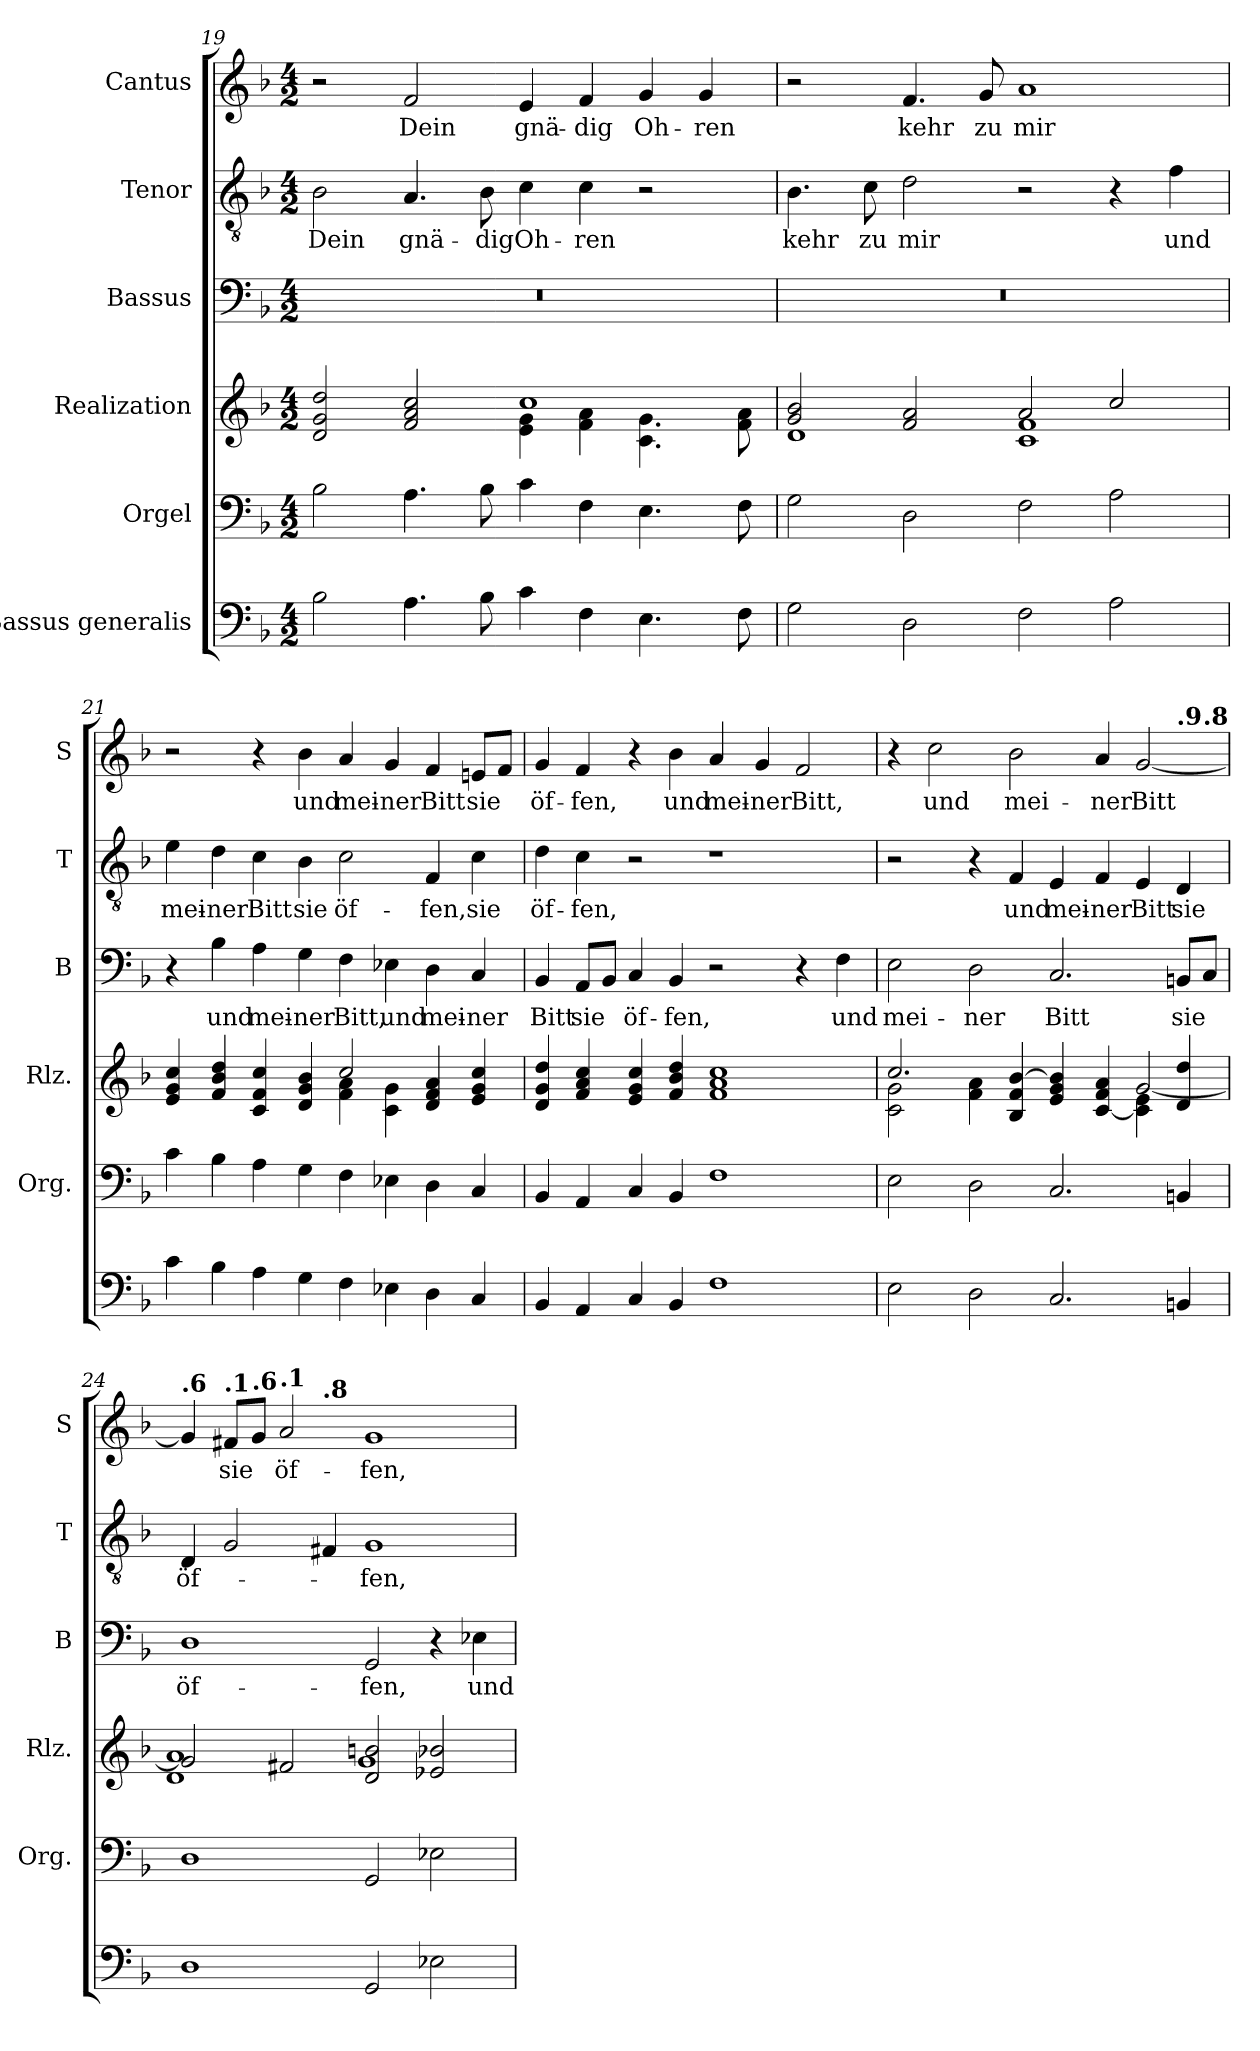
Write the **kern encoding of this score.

**kern	**kern	**kern	**kern	**text	**kern	**text	**kern	**text
*part6	*part5	*part4	*part3	*part3	*part2	*part2	*part1	*part1
*staff6	*staff5	*staff4	*staff3	*staff3	*staff2	*staff2	*staff1	*staff1
*I"Bassus generalis	*I"Orgel	*I"Realization	*I"Bassus	*	*I"Tenor	*	*I"Cantus	*
*	*I'Org.	*I'Rlz.	*I'B	*	*I'T	*	*I'S	*
*clefF4	*clefF4	*clefG2	*clefF4	*	*clefGv2	*	*clefG2	*
*k[b-]	*k[b-]	*k[b-]	*k[b-]	*	*k[b-]	*	*k[b-]	*
*F:	*F:	*F:	*F:	*	*F:	*	*F:	*
*M4/2	*M4/2	*M4/2	*M4/2	*	*M4/2	*	*M4/2	*
*MM116	*MM116	*MM116	*MM116	*	*MM116	*	*MM116	*
=19	=19	=19	=19	=19	=19	=19	=19	=19
*	*	*^	*	*	*	*	*	*
!	!	!	!	!	!	!	!LO:LY:b	!	!
2B-\	2B-\	2d/ 2g/ 2dd/	1ryy	0r	.	2B-\	Dein	2r	.
!	!	!	!	!	!	!	!LO:LY:b	!	!LO:LY:b
4.A\	4.A\	2f/ 2a/ 2cc/	.	.	.	4.A/	gnä-	2f/	Dein
!	!	!	!	!	!	!	!LO:LY:b	!	!
8B-\	8B-\	.	.	.	.	8B-\	-dig	.	.
!	!	!	!	!	!	!	!LO:LY:b	!	!LO:LY:b
4c\	4c\	1cc	4e\ 4g\	.	.	4c\	Oh-	4e/	gnä-
!	!	!	!	!	!	!	!LO:LY:b	!	!LO:LY:b
4F\	4F\	.	4f\ 4a\	.	.	4c\	-ren	4f/	-dig
!	!	!	!	!	!	!	!	!	!LO:LY:b
4.E\	4.E\	.	4.c\ 4.g\	.	.	2r	.	4g/	Oh-
!	!	!	!	!	!	!	!	!	!LO:LY:b
.	.	.	.	.	.	.	.	4g/	-ren
8F\	8F\	.	8f\ 8a\	.	.	.	.	.	.
=20	=20	=20	=20	=20	=20	=20	=20	=20	=20
!	!	!	!	!	!	!	!LO:LY:b	!	!
2G\	2G\	2g/ 2b-/	1d	0r	.	4.B-\	kehr	2r	.
!	!	!	!	!	!	!	!LO:LY:b	!	!
.	.	.	.	.	.	8c\	zu	.	.
!	!	!	!	!	!	!	!LO:LY:b	!	!LO:LY:b
2D\	2D\	2f/ 2a/	.	.	.	2d\	mir	4.f/	kehr
!	!	!	!	!	!	!	!	!	!LO:LY:b
.	.	.	.	.	.	.	.	8g/	zu
!	!	!	!	!	!	!	!	!	!LO:LY:b
2F\	2F\	2a/	1c 1f	.	.	2r	.	1a	mir
2A\	2A\	2cc/	.	.	.	4r	.	.	.
!	!	!	!	!	!	!	!LO:LY:b	!	!
.	.	.	.	.	.	4f\	und	.	.
!!LO:PB:g=z
=21	=21	=21	=21	=21	=21	=21	=21	=21	=21
!	!	!	!	!	!	!	!LO:LY:b	!	!
4c\	4c\	4e/ 4g/ 4cc/	1ryy	4r	.	4e\	mei-	2r	.
!	!	!	!	!	!LO:LY:b	!	!LO:LY:b	!	!
4B-\	4B-\	4f/ 4b-/ 4dd/	.	4B-\	und	4d\	-ner	.	.
!	!	!	!	!	!LO:LY:b	!	!LO:LY:b	!	!
4A\	4A\	4c/ 4f/ 4cc/	.	4A\	mei-	4c\	Bitt	4r	.
!	!	!	!	!	!LO:LY:b	!	!LO:LY:b	!	!LO:LY:b
4G\	4G\	4d/ 4g/ 4b-/	.	4G\	-ner	4B-\	sie	4b-\	und
!	!	!	!	!	!LO:LY:b	!	!LO:LY:b	!	!LO:LY:b
4F\	4F\	2cc/	4f\ 4a\	4F\	Bitt,	2c\	öf-	4a/	mei-
!	!	!	!	!	!LO:LY:b	!	!	!	!LO:LY:b
4E-X\	4E-X\	.	4c\ 4g\	4E-X\	und	.	.	4g/	-ner
!	!	!	!	!	!LO:LY:b	!	!LO:LY:b	!	!LO:LY:b
4D\	4D\	4d/ 4f/ 4a/	2ryy	4D\	mei-	4F/	-fen,	4f/	Bitt
!	!	!	!	!	!LO:LY:b	!	!LO:LY:b	!	!LO:LY:b
4C/	4C/	4e/ 4g/ 4cc/	.	4C/	-ner	4c\	sie	8eni/L	sie
.	.	.	.	.	.	.	.	8f/J	.
*	*	*v	*v	*	*	*	*	*	*
=22	=22	=22	=22	=22	=22	=22	=22	=22
!	!	!	!	!LO:LY:b	!	!LO:LY:b	!	!LO:LY:b
4BB-/	4BB-/	4d/ 4g/ 4dd/	4BB-/	Bitt	4d\	öf-	4g/	öf-
!	!	!	!	!LO:LY:b	!	!LO:LY:b	!	!LO:LY:b
4AA/	4AA/	4f/ 4a/ 4cc/	8AA/L	sie	4c\	-fen,	4f/	-fen,
.	.	.	8BB-/J	.	.	.	.	.
!	!	!	!	!LO:LY:b	!	!	!	!
4C/	4C/	4e/ 4g/ 4cc/	4C/	öf-	2r	.	4r	.
!	!	!	!	!LO:LY:b	!	!	!	!LO:LY:b
4BB-/	4BB-/	4f/ 4b-/ 4dd/	4BB-/	-fen,	.	.	4b-\	und
!	!	!	!	!	!	!	!	!LO:LY:b
1F	1F	1f 1a 1cc	2r	.	1r	.	4a/	mei-
!	!	!	!	!	!	!	!	!LO:LY:b
.	.	.	.	.	.	.	4g/	-ner
!	!	!	!	!	!	!	!	!LO:LY:b
.	.	.	4r	.	.	.	2f/	Bitt,
!	!	!	!	!LO:LY:b	!	!	!	!
.	.	.	4F\	und	.	.	.	.
=23	=23	=23	=23	=23	=23	=23	=23	=23
*	*	*^	*	*	*	*	*	*
!	!	!	!	!	!LO:LY:b	!	!	!	!
*	*	*	*	*	*	*	*	*^	*
*	*	*	*	*	*	*	*	*	*^	*
2E\	2E\	2.cc/	2c\ 2g\	2E\	mei-	2r	.	4r	1..ryy	1...ryy	.
!	!	!	!	!	!	!	!	!	!	!	!LO:LY:b
.	.	.	.	.	.	.	.	2cc\	.	.	und
!	!	!	!	!	!LO:LY:b	!	!	!	!	!	!
2D\	2D\	.	4f\ 4a\	2D\	-ner	4r	.	.	.	.	.
!	!	!	!	!	!	!	!LO:LY:b	!	!	!	!LO:LY:b
.	.	4B-/ 4f/ [4b-/	2.ryy	.	.	4F/	und	2b-\	.	.	mei-
!	!	!	!	!	!LO:LY:b	!	!LO:LY:b	!	!	!	!
2.C/	2.C/	4e/ 4g/ 4b-/]	.	2.C/	Bitt	4E/	mei-	.	.	.	.
!	!	!	!	!	!	!	!LO:LY:b	!	!	!	!LO:LY:b
.	.	[4c/ 4f/ 4a/	.	.	.	4F/	-ner	4a/	.	.	-ner
*	*	*	*	*	*	*	*	*MM116	*	*	*
!	!	!	!	!	!	!	!LO:LY:b	!	!	!	!LO:LY:b
.	.	4c\] 4e\	[2g/	.	.	4E/	Bitt	[2g/	.	.	Bitt
*	*	*	*	*	*	*	*	*MM114	*	*	*
!	!	!	!	!	!	!	!	!	!LO:TX:a:B:t=.9	!	!
!	!	!	!	!	!LO:LY:b	!	!LO:LY:b	!	!	!	!
4BBn/	4BBn/	4d/ 4dd/	.	8BBn/L	sie	4D/	sie	.	4ryy	.	.
*	*	*	*	*	*	*	*	*MM114	*	*	*
!	!	!	!	!	!	!	!	!	!	!LO:TX:a:B:t=.8	!
.	.	.	.	8C/J	.	.	.	.	.	8ryy	.
!!LO:LB:g=z	!!	!!
=24	=24	=24	=24	=24	=24	=24	=24	=24	=24	=24	=24
*	*	*	*	*	*	*	*	*MM114	*	*	*
!	!	!	!	!	!	!	!	!LO:TX:a:B:t=.6	!	!	!
!	!	!	!	!	!LO:LY:b	!	!LO:LY:b	!	!	!	!
1D	1D	2g/]	1d 1a	1D	öf-	4D/	öf-	4g/]	2.ryy	1.ryy	.
*	*	*	*	*	*	*	*	*MM114	*	*	*
!	!	!	!	!	!	!	!	!LO:TX:a:B:t=.1	!	!	!
!	!	!	!	!	!	!	!	!	!	!	!LO:LY:b
.	.	.	.	.	.	2G/	.	8f#X/L	.	.	sie
*	*	*	*	*	*	*	*	*MM112	*	*	*
!	!	!	!	!	!	!	!	!LO:TX:a:B:t=.6	!	!	!
.	.	.	.	.	.	.	.	8g/J	.	.	.
*	*	*	*	*	*	*	*	*MM112	*	*	*
!	!	!	!	!	!	!	!	!LO:TX:a:B:t=.1	!	!	!
!	!	!	!	!	!	!	!	!	!	!	!LO:LY:b
.	.	2f#X/	.	.	.	.	.	2a/	.	.	öf-
*	*	*	*	*	*	*	*	*MM108	*	*	*
!	!	!	!	!	!	!	!	!	!LO:TX:a:B:t=.8	!	!
.	.	.	.	.	.	4F#X/	.	.	1ryy	.	.
*	*	*	*	*	*	*	*	*MM106	*	*	*
!	!	!	!	!	!LO:LY:b	!	!LO:LY:b	!	!	!	!LO:LY:b
2GG/	2GG/	2d/ 2bn/	1g	2GG/	-fen,	1G	-fen,	1g	.	.	-fen,
*	*	*	*	*	*	*	*	*MM116	*	*	*
2E-X\	2E-X\	2e-X/ 2b-X/	.	4r	.	.	.	.	.	2ryy	.
!	!	!	!	!	!LO:LY:b	!	!	!	!	!	!
.	.	.	.	4E-X\	und	.	.	.	4ryy	.	.
*	*	*v	*v	*	*	*	*	*v	*v	*v	*
=	=	=	=	=	=	=	=	=
*-	*-	*-	*-	*-	*-	*-	*-	*-
